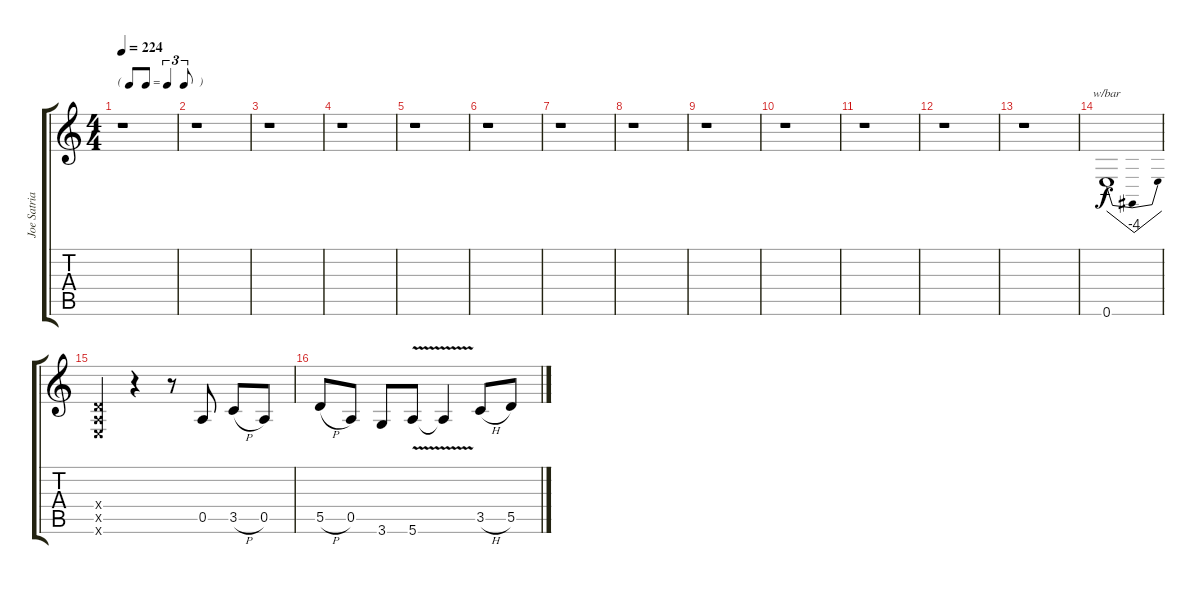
\track ("Joe Satriani Rythmique" "Joe Satria") {instrument distortionguitar}
\staff {score tabs}
\tuning (E4 B3 G3 D3 A2 E2) {hide}
\ts (4 4)
\tf triplet8th
\tempo 224
\clef g2
\ks c
r.1{dy f} |
r.1 |
r.1 |
r.1 |
r.1 |
r.1 |
r.1 |
r.1 |
r.1 |
r.1 |
r.1 |
r.1 |
r.1 |
0.6.1{tbe (dip default 0 0 30 -16 60 0)} |
(0.4{x} 0.5{x} 0.6{x}).4 r.4 r.8 0.5.8 3.5{h}.8 0.5.8 |
5.5{h}.8 0.5.8 3.6.8 5.6{v}.8 5.6{t}.4 3.5{h}.8 5.5.8
